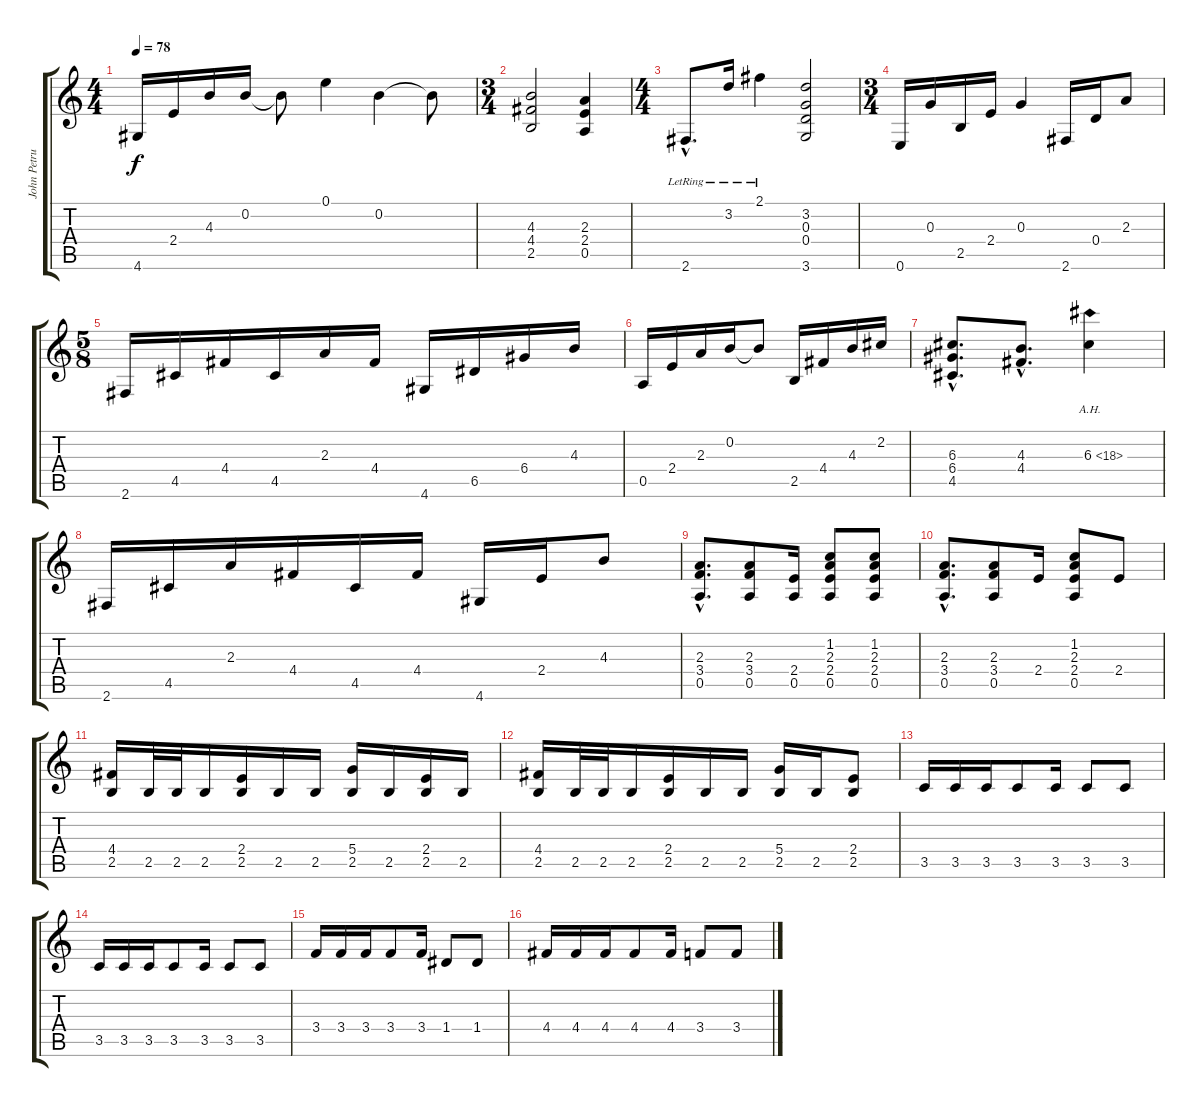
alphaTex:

\track ("John Petrucci" "John Petru") {instrument distortionguitar}
\staff {score tabs}
\tuning (E4 B3 G3 D3 A2 E2) {hide}
\ts (4 4)
\tempo 78
\clef g2
\ks c
4.6.16{dy f} 2.4.16 4.3.16 0.2.16 0.2{t}.8 0.1.4 0.2.4 0.2{t}.8 |
\ts (3 4)
(4.3 4.4 2.5).2 (2.3 2.4 0.5).4 |
\ts (4 4)
2.6{hac lr}.8{d} 3.2{lr}.16 2.1{lr}.4 (3.2 0.3 0.4 3.6).2 |
\ts (3 4)
0.6.16 0.3.16 2.5.16 2.4.16 0.3.4 2.6.16 0.4.16 2.3.8 |
\ts (5 8)
2.6.16 4.5.16 4.4.16 4.5.16 2.3.16 4.4.16 4.6.16 6.5.16 6.4.16 4.3.16 |
0.5.16 2.4.16 2.3.16 0.2.16 0.2{t}.8 2.5.16 4.4.16 4.3.16 2.2.16 |
(6.3{hac} 6.4{hac} 4.5{hac}).8{d} (4.3{hac} 4.4{hac}).8{d} 6.3{ah 12}.4 |
2.6.16 4.5.16 2.3.16 4.4.16 4.5.16 4.4.16 4.6.16 2.4.16 4.3.8 |
(2.3{hac} 3.4{hac} 0.5{hac}).8{d} (2.3 3.4 0.5).8 (2.4 0.5).16 (1.2 2.3 2.4 0.5).8 (1.2 2.3 2.4 0.5).8 |
(2.3{hac} 3.4{hac} 0.5{hac}).8{d} (2.3 3.4 0.5).8 2.4.16 (1.2 2.3 2.4 0.5).8 2.4.8 |
(4.4 2.5).16 2.5.32 2.5.32 2.5.16 (2.4 2.5).16 2.5.16 2.5.16 (5.4 2.5).16 2.5.16 (2.4 2.5).16 2.5.16 |
(4.4 2.5).16 2.5.32 2.5.32 2.5.16 (2.4 2.5).16 2.5.16 2.5.16 (5.4 2.5).16 2.5.16 (2.4 2.5).8 |
3.5.16 3.5.16 3.5.16 3.5.8 3.5.16 3.5.8 3.5.8 |
3.5.16 3.5.16 3.5.16 3.5.8 3.5.16 3.5.8 3.5.8 |
3.4.16 3.4.16 3.4.16 3.4.8 3.4.16 1.4.8 1.4.8 |
4.4.16 4.4.16 4.4.16 4.4.8 4.4.16 3.4.8 3.4.8
